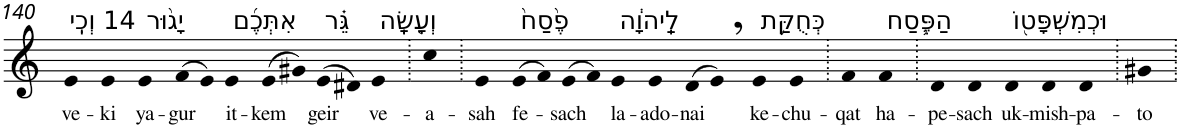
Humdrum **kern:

**kern	**text
*part1	*part1
*staff1	*staff1
*I"Piano	*
*I'Pno	*
!!LO:PB:g=z
*clefG2	*
*k[]	*
=140	=140
!LO:TX:a:t=14 וְכִֽי	!
!	!LO:LY:b
4e	ve-
!	!LO:LY:b
4e	-ki
!LO:TX:a:t=יָג֨וּר	!
!	!LO:LY:b
4e	ya-
!	!LO:LY:b
(>8f	-gur
8e)	.
!LO:TX:a:t=אִתְּכֶ֜ם	!
!	!LO:LY:b
4e	it-
!	!LO:LY:b
(>8e	-kem
8g#X)	.
!LO:TX:a:t=גֵּ֗ר	!
!	!LO:LY:b
(>8e	geir
8d#X)	.
!LO:TX:a:t=וְעָ֤שָֽׂה	!
!	!LO:LY:b
4e	ve-
=141.	=141.
!	!LO:LY:b
4cc	-a-
=142.	=142.
!	!LO:LY:b
4e	-sah
!LO:TX:a:t=פֶ֙סַח֙	!
!	!LO:LY:b
(>8e	fe-
8f)	.
!	!LO:LY:b
(>8e	-sach
8f)	.
!LO:TX:a:t=לַֽיהוָ֔ה	!
!	!LO:LY:b
4e	la-
!	!LO:LY:b
4e	-ado-
!	!LO:LY:b
(>8d	-nai
8e,)	.
!LO:TX:a:t=כְּחֻקַּ֥ת	!
!	!LO:LY:b
4e	ke-
!	!LO:LY:b
4e	-chu-
=143.	=143.
!	!LO:LY:b
4f	-qat
!LO:TX:a:t=הַפֶּ֛סַח	!
!	!LO:LY:b
4f	ha-
=144.	=144.
!	!LO:LY:b
4d	-pe-
!	!LO:LY:b
4d	-sach
!LO:TX:a:t=וּכְמִשְׁפָּט֖וֹ	!
!	!LO:LY:b
4d	uk-
!	!LO:LY:b
4d	-mish-
!	!LO:LY:b
4d	-pa-
=145.	=145.
!	!LO:LY:b
4g#X	-to
=.	=.
*-	*-
